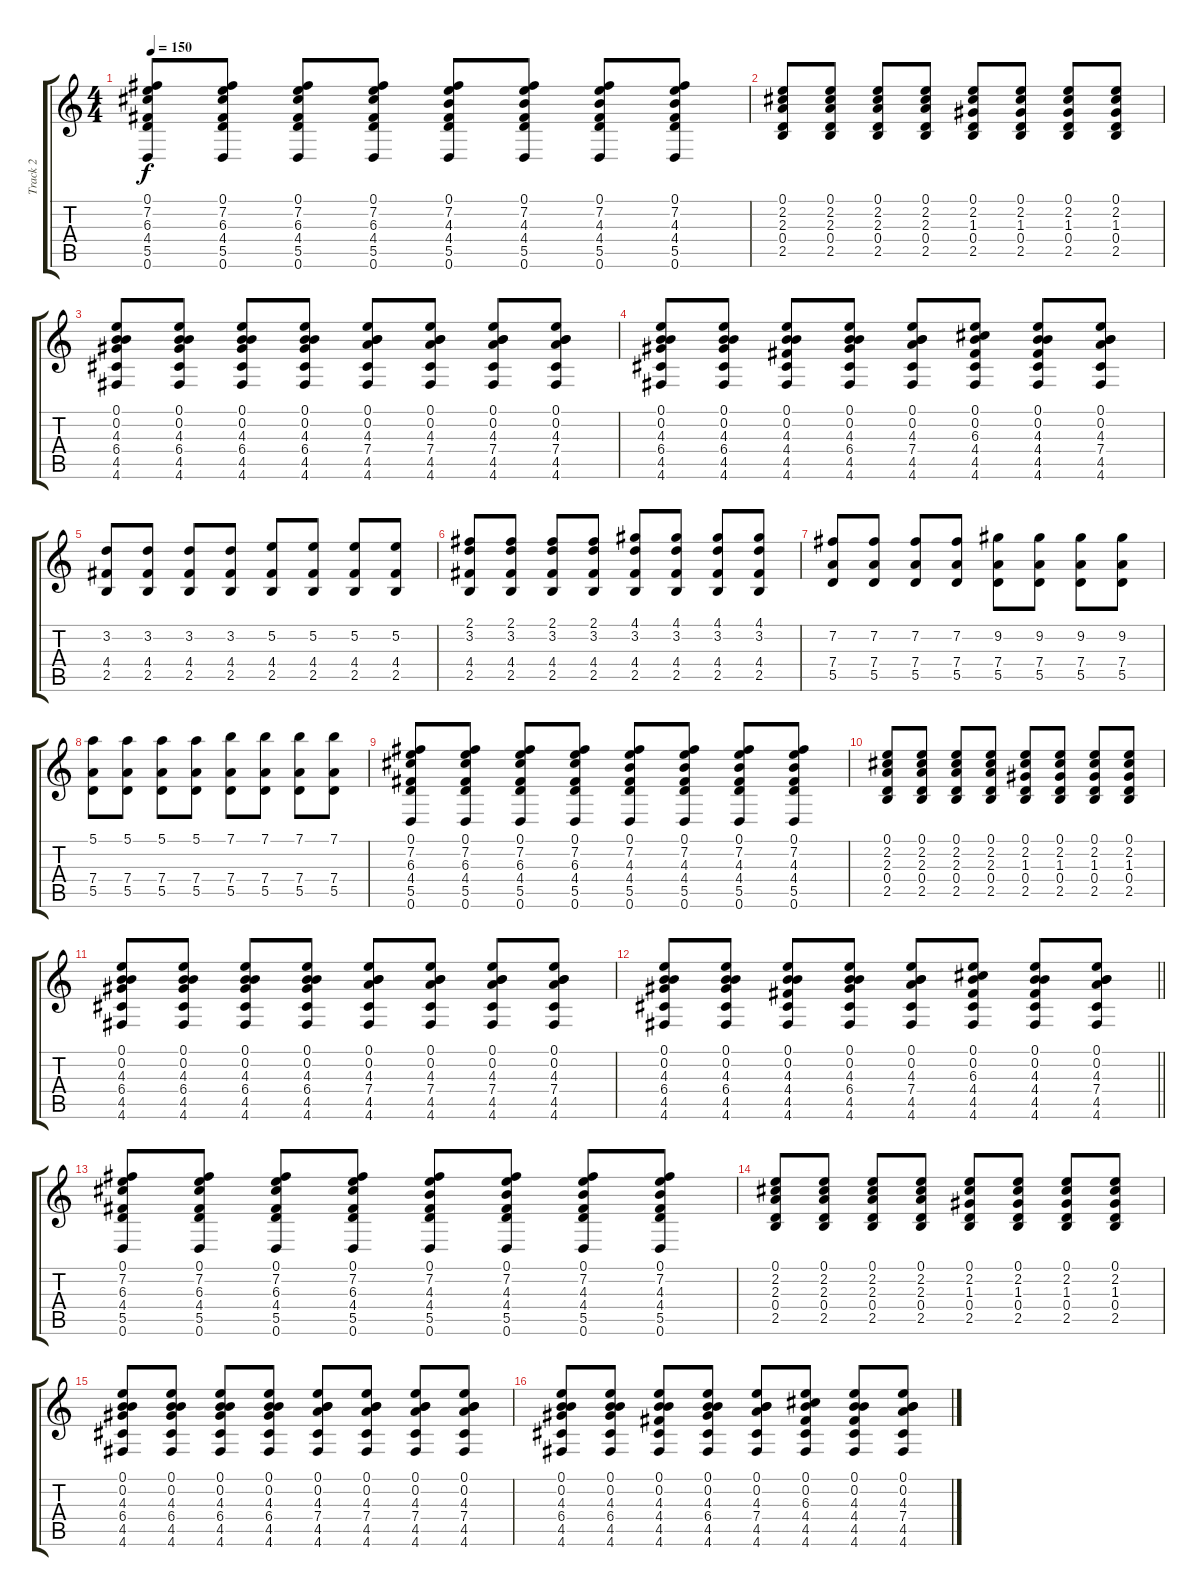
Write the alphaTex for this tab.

\track ("Track 2" "Track 2") {instrument electricguitarclean}
\staff {score tabs}
\tuning (E4 B3 G3 D3 A2 D2) {hide}
\ts (4 4)
\tempo 150
\clef g2
\ks c
(0.1 7.2 6.3 4.4 5.5 0.6).8{dy f} (0.1 7.2 6.3 4.4 5.5 0.6).8 (0.1 7.2 6.3 4.4 5.5 0.6).8 (0.1 7.2 6.3 4.4 5.5 0.6).8 (0.1 7.2 4.3 4.4 5.5 0.6).8 (0.1 7.2 4.3 4.4 5.5 0.6).8 (0.1 7.2 4.3 4.4 5.5 0.6).8 (0.1 7.2 4.3 4.4 5.5 0.6).8 |
(0.1 2.2 2.3 0.4 2.5).8 (0.1 2.2 2.3 0.4 2.5).8 (0.1 2.2 2.3 0.4 2.5).8 (0.1 2.2 2.3 0.4 2.5).8 (0.1 2.2 1.3 0.4 2.5).8 (0.1 2.2 1.3 0.4 2.5).8 (0.1 2.2 1.3 0.4 2.5).8 (0.1 2.2 1.3 0.4 2.5).8 |
(0.1 0.2 4.3 6.4 4.5 4.6).8 (0.1 0.2 4.3 6.4 4.5 4.6).8 (0.1 0.2 4.3 6.4 4.5 4.6).8 (0.1 0.2 4.3 6.4 4.5 4.6).8 (0.1 0.2 4.3 7.4 4.5 4.6).8 (0.1 0.2 4.3 7.4 4.5 4.6).8 (0.1 0.2 4.3 7.4 4.5 4.6).8 (0.1 0.2 4.3 7.4 4.5 4.6).8 |
(0.1 0.2 4.3 6.4 4.5 4.6).8 (0.1 0.2 4.3 6.4 4.5 4.6).8 (0.1 0.2 4.3 4.4 4.5 4.6).8 (0.1 0.2 4.3 6.4 4.5 4.6).8 (0.1 0.2 4.3 7.4 4.5 4.6).8 (0.1 0.2 6.3 4.4 4.5 4.6).8 (0.1 0.2 4.3 4.4 4.5 4.6).8 (0.1 0.2 4.3 7.4 4.5 4.6).8 |
(3.2 4.4 2.5).8 (3.2 4.4 2.5).8 (3.2 4.4 2.5).8 (3.2 4.4 2.5).8 (5.2 4.4 2.5).8 (5.2 4.4 2.5).8 (5.2 4.4 2.5).8 (5.2 4.4 2.5).8 |
(2.1 3.2 4.4 2.5).8 (2.1 3.2 4.4 2.5).8 (2.1 3.2 4.4 2.5).8 (2.1 3.2 4.4 2.5).8 (4.1 3.2 4.4 2.5).8 (4.1 3.2 4.4 2.5).8 (4.1 3.2 4.4 2.5).8 (4.1 3.2 4.4 2.5).8 |
(7.2 7.4 5.5).8 (7.2 7.4 5.5).8 (7.2 7.4 5.5).8 (7.2 7.4 5.5).8 (9.2 7.4 5.5).8 (9.2 7.4 5.5).8 (9.2 7.4 5.5).8 (9.2 7.4 5.5).8 |
(5.1 7.4 5.5).8 (5.1 7.4 5.5).8 (5.1 7.4 5.5).8 (5.1 7.4 5.5).8 (7.1 7.4 5.5).8 (7.1 7.4 5.5).8 (7.1 7.4 5.5).8 (7.1 7.4 5.5).8 |
(0.1 7.2 6.3 4.4 5.5 0.6).8 (0.1 7.2 6.3 4.4 5.5 0.6).8 (0.1 7.2 6.3 4.4 5.5 0.6).8 (0.1 7.2 6.3 4.4 5.5 0.6).8 (0.1 7.2 4.3 4.4 5.5 0.6).8 (0.1 7.2 4.3 4.4 5.5 0.6).8 (0.1 7.2 4.3 4.4 5.5 0.6).8 (0.1 7.2 4.3 4.4 5.5 0.6).8 |
(0.1 2.2 2.3 0.4 2.5).8 (0.1 2.2 2.3 0.4 2.5).8 (0.1 2.2 2.3 0.4 2.5).8 (0.1 2.2 2.3 0.4 2.5).8 (0.1 2.2 1.3 0.4 2.5).8 (0.1 2.2 1.3 0.4 2.5).8 (0.1 2.2 1.3 0.4 2.5).8 (0.1 2.2 1.3 0.4 2.5).8 |
(0.1 0.2 4.3 6.4 4.5 4.6).8 (0.1 0.2 4.3 6.4 4.5 4.6).8 (0.1 0.2 4.3 6.4 4.5 4.6).8 (0.1 0.2 4.3 6.4 4.5 4.6).8 (0.1 0.2 4.3 7.4 4.5 4.6).8 (0.1 0.2 4.3 7.4 4.5 4.6).8 (0.1 0.2 4.3 7.4 4.5 4.6).8 (0.1 0.2 4.3 7.4 4.5 4.6).8 |
\barLineRight lightlight
(0.1 0.2 4.3 6.4 4.5 4.6).8 (0.1 0.2 4.3 6.4 4.5 4.6).8 (0.1 0.2 4.3 4.4 4.5 4.6).8 (0.1 0.2 4.3 6.4 4.5 4.6).8 (0.1 0.2 4.3 7.4 4.5 4.6).8 (0.1 0.2 6.3 4.4 4.5 4.6).8 (0.1 0.2 4.3 4.4 4.5 4.6).8 (0.1 0.2 4.3 7.4 4.5 4.6).8 |
(0.1 7.2 6.3 4.4 5.5 0.6).8 (0.1 7.2 6.3 4.4 5.5 0.6).8 (0.1 7.2 6.3 4.4 5.5 0.6).8 (0.1 7.2 6.3 4.4 5.5 0.6).8 (0.1 7.2 4.3 4.4 5.5 0.6).8 (0.1 7.2 4.3 4.4 5.5 0.6).8 (0.1 7.2 4.3 4.4 5.5 0.6).8 (0.1 7.2 4.3 4.4 5.5 0.6).8 |
(0.1 2.2 2.3 0.4 2.5).8 (0.1 2.2 2.3 0.4 2.5).8 (0.1 2.2 2.3 0.4 2.5).8 (0.1 2.2 2.3 0.4 2.5).8 (0.1 2.2 1.3 0.4 2.5).8 (0.1 2.2 1.3 0.4 2.5).8 (0.1 2.2 1.3 0.4 2.5).8 (0.1 2.2 1.3 0.4 2.5).8 |
(0.1 0.2 4.3 6.4 4.5 4.6).8 (0.1 0.2 4.3 6.4 4.5 4.6).8 (0.1 0.2 4.3 6.4 4.5 4.6).8 (0.1 0.2 4.3 6.4 4.5 4.6).8 (0.1 0.2 4.3 7.4 4.5 4.6).8 (0.1 0.2 4.3 7.4 4.5 4.6).8 (0.1 0.2 4.3 7.4 4.5 4.6).8 (0.1 0.2 4.3 7.4 4.5 4.6).8 |
(0.1 0.2 4.3 6.4 4.5 4.6).8 (0.1 0.2 4.3 6.4 4.5 4.6).8 (0.1 0.2 4.3 4.4 4.5 4.6).8 (0.1 0.2 4.3 6.4 4.5 4.6).8 (0.1 0.2 4.3 7.4 4.5 4.6).8 (0.1 0.2 6.3 4.4 4.5 4.6).8 (0.1 0.2 4.3 4.4 4.5 4.6).8 (0.1 0.2 4.3 7.4 4.5 4.6).8
